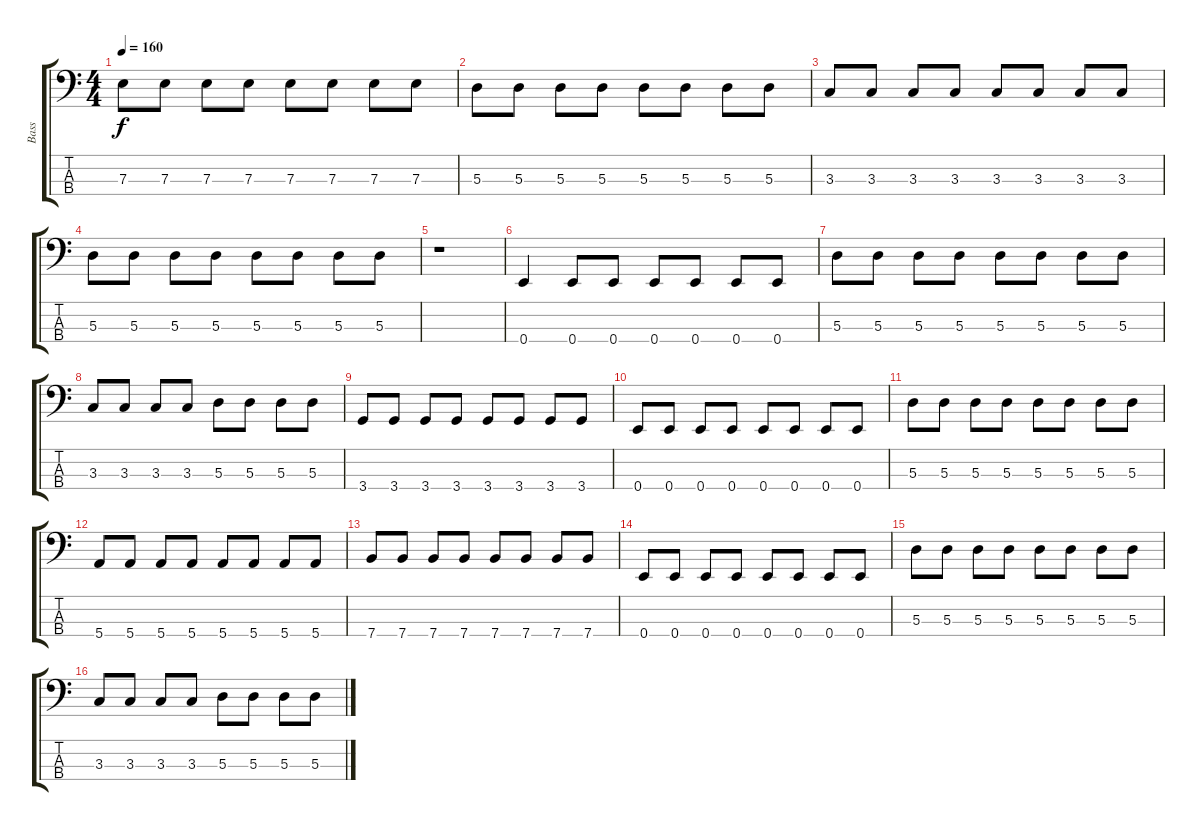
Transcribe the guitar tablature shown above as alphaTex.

\track ("Bass" "Bass") {instrument electricbasspick}
\staff {score tabs}
\tuning (G2 D2 A1 E1) {hide}
\ts (4 4)
\tempo 160
\clef f4
\ks c
7.3.8{dy f} 7.3.8 7.3.8 7.3.8 7.3.8 7.3.8 7.3.8 7.3.8 |
5.3.8 5.3.8 5.3.8 5.3.8 5.3.8 5.3.8 5.3.8 5.3.8 |
3.3.8 3.3.8 3.3.8 3.3.8 3.3.8 3.3.8 3.3.8 3.3.8 |
5.3.8 5.3.8 5.3.8 5.3.8 5.3.8 5.3.8 5.3.8 5.3.8 |
r.1 |
0.4.4 0.4.8 0.4.8 0.4.8 0.4.8 0.4.8 0.4.8 |
5.3.8 5.3.8 5.3.8 5.3.8 5.3.8 5.3.8 5.3.8 5.3.8 |
3.3.8 3.3.8 3.3.8 3.3.8 5.3.8 5.3.8 5.3.8 5.3.8 |
3.4.8 3.4.8 3.4.8 3.4.8 3.4.8 3.4.8 3.4.8 3.4.8 |
0.4.8 0.4.8 0.4.8 0.4.8 0.4.8 0.4.8 0.4.8 0.4.8 |
5.3.8 5.3.8 5.3.8 5.3.8 5.3.8 5.3.8 5.3.8 5.3.8 |
5.4.8 5.4.8 5.4.8 5.4.8 5.4.8 5.4.8 5.4.8 5.4.8 |
7.4.8 7.4.8 7.4.8 7.4.8 7.4.8 7.4.8 7.4.8 7.4.8 |
0.4.8 0.4.8 0.4.8 0.4.8 0.4.8 0.4.8 0.4.8 0.4.8 |
5.3.8 5.3.8 5.3.8 5.3.8 5.3.8 5.3.8 5.3.8 5.3.8 |
3.3.8 3.3.8 3.3.8 3.3.8 5.3.8 5.3.8 5.3.8 5.3.8
